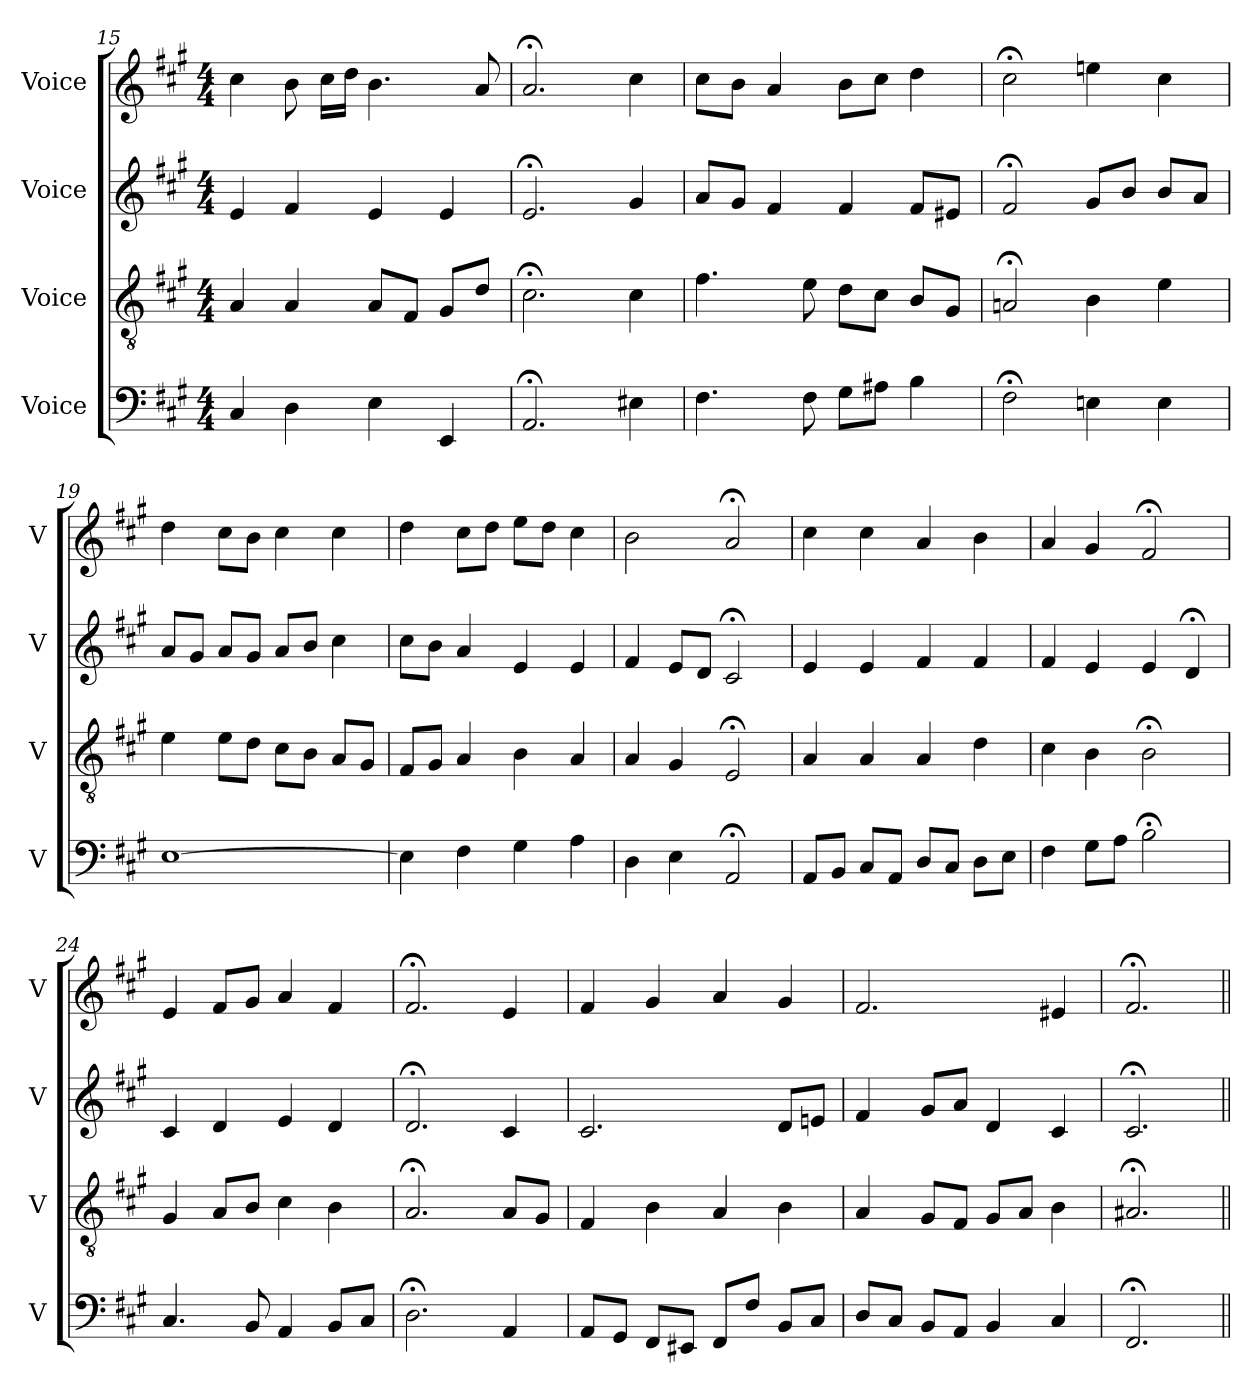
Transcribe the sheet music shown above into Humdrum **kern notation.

**kern	**kern	**kern	**kern
*part4	*part3	*part2	*part1
*staff4	*staff3	*staff2	*staff1
*I"Voice	*I"Voice	*I"Voice	*I"Voice
*I'V	*I'V	*I'V	*I'V
*clefF4	*clefGv2	*clefG2	*clefG2
*k[f#c#g#]	*k[f#c#g#]	*k[f#c#g#]	*k[f#c#g#]
*M4/4	*M4/4	*M4/4	*M4/4
=15	=15	=15	=15
4C#/	4A/	4e/	4cc#\
4D\	4A/	4f#/	8b\
.	.	.	16cc#\LL
.	.	.	16dd\JJ
4E\	8A/L	4e/	4.b\
.	8F#/J	.	.
4EE/	8G#/L	4e/	.
.	8d/J	.	8a/
=16	=16	=16	=16
2.AA;/	2.c#;\	2.e;/	2.a;/
4E#X\	4c#\	4g#/	4cc#\
!!LO:PB:g=z
=17	=17	=17	=17
4.F#\	4.f#\	8a/L	8cc#\L
.	.	8g#/J	8b\J
.	.	4f#/	4a/
8F#\	8e\	.	.
8G#\L	8d\L	4f#/	8b\L
8A#X\J	8c#\J	.	8cc#\J
4B\	8B/L	8f#/L	4dd\
.	8G#/J	8e#X/J	.
=18	=18	=18	=18
2F#;\	2An;/	2f#;/	2cc#;\
4En\	4B\	8g#/L	4een\
.	.	8b/J	.
4E\	4e\	8b/L	4cc#\
.	.	8a/J	.
=19	=19	=19	=19
[1E	4e\	8a/L	4dd\
.	.	8g#/J	.
.	8e\L	8a/L	8cc#\L
.	8d\J	8g#/J	8b\J
.	8c#\L	8a/L	4cc#\
.	8B\J	8b/J	.
.	8A/L	4cc#\	4cc#\
.	8G#/J	.	.
=20	=20	=20	=20
4E\]	8F#/L	8cc#\L	4dd\
.	8G#/J	8b\J	.
4F#\	4A/	4a/	8cc#\L
.	.	.	8dd\J
4G#\	4B\	4e/	8ee\L
.	.	.	8dd\J
4A\	4A/	4e/	4cc#\
=21	=21	=21	=21
4D\	4A/	4f#/	2b\
4E\	4G#/	8e/L	.
.	.	8d/J	.
2AA;/	2E;/	2c#;/	2a;/
=22	=22	=22	=22
8AA/L	4A/	4e/	4cc#\
8BB/J	.	.	.
8C#/L	4A/	4e/	4cc#\
8AA/J	.	.	.
8D/L	4A/	4f#/	4a/
8C#/J	.	.	.
8D\L	4d\	4f#/	4b\
8E\J	.	.	.
!!LO:LB:g=z
=23	=23	=23	=23
4F#\	4c#\	4f#/	4a/
8G#\L	4B\	4e/	4g#/
8A\J	.	.	.
2B;\	2B;\	4e/	2f#;/
.	.	4d;/	.
=24	=24	=24	=24
4.C#/	4G#/	4c#/	4e/
.	8A/L	4d/	8f#/L
8BB/	8B/J	.	8g#/J
4AA/	4c#\	4e/	4a/
8BB/L	4B\	4d/	4f#/
8C#/J	.	.	.
=25	=25	=25	=25
2.D;\	2.A;/	2.d;/	2.f#;/
4AA/	8A/L	4c#/	4e/
.	8G#/J	.	.
=26	=26	=26	=26
8AA/L	4F#/	2.c#/	4f#/
8GG#/J	.	.	.
8FF#/L	4B\	.	4g#/
8EE#X/J	.	.	.
8FF#/L	4A/	.	4a/
8F#/J	.	.	.
8BB/L	4B\	8d/L	4g#/
8C#/J	.	8en/J	.
=27	=27	=27	=27
8D/L	4A/	4f#/	2.f#/
8C#/J	.	.	.
8BB/L	8G#/L	8g#/L	.
8AA/J	8F#/J	8a/J	.
4BB/	8G#/L	4d/	.
.	8A/J	.	.
4C#/	4B\	4c#/	4e#X/
=28	=28	=28	=28
2.FF#;/	2.A#X;/	2.c#;/	2.f#;/
=||	=||	=||	=||
*-	*-	*-	*-
